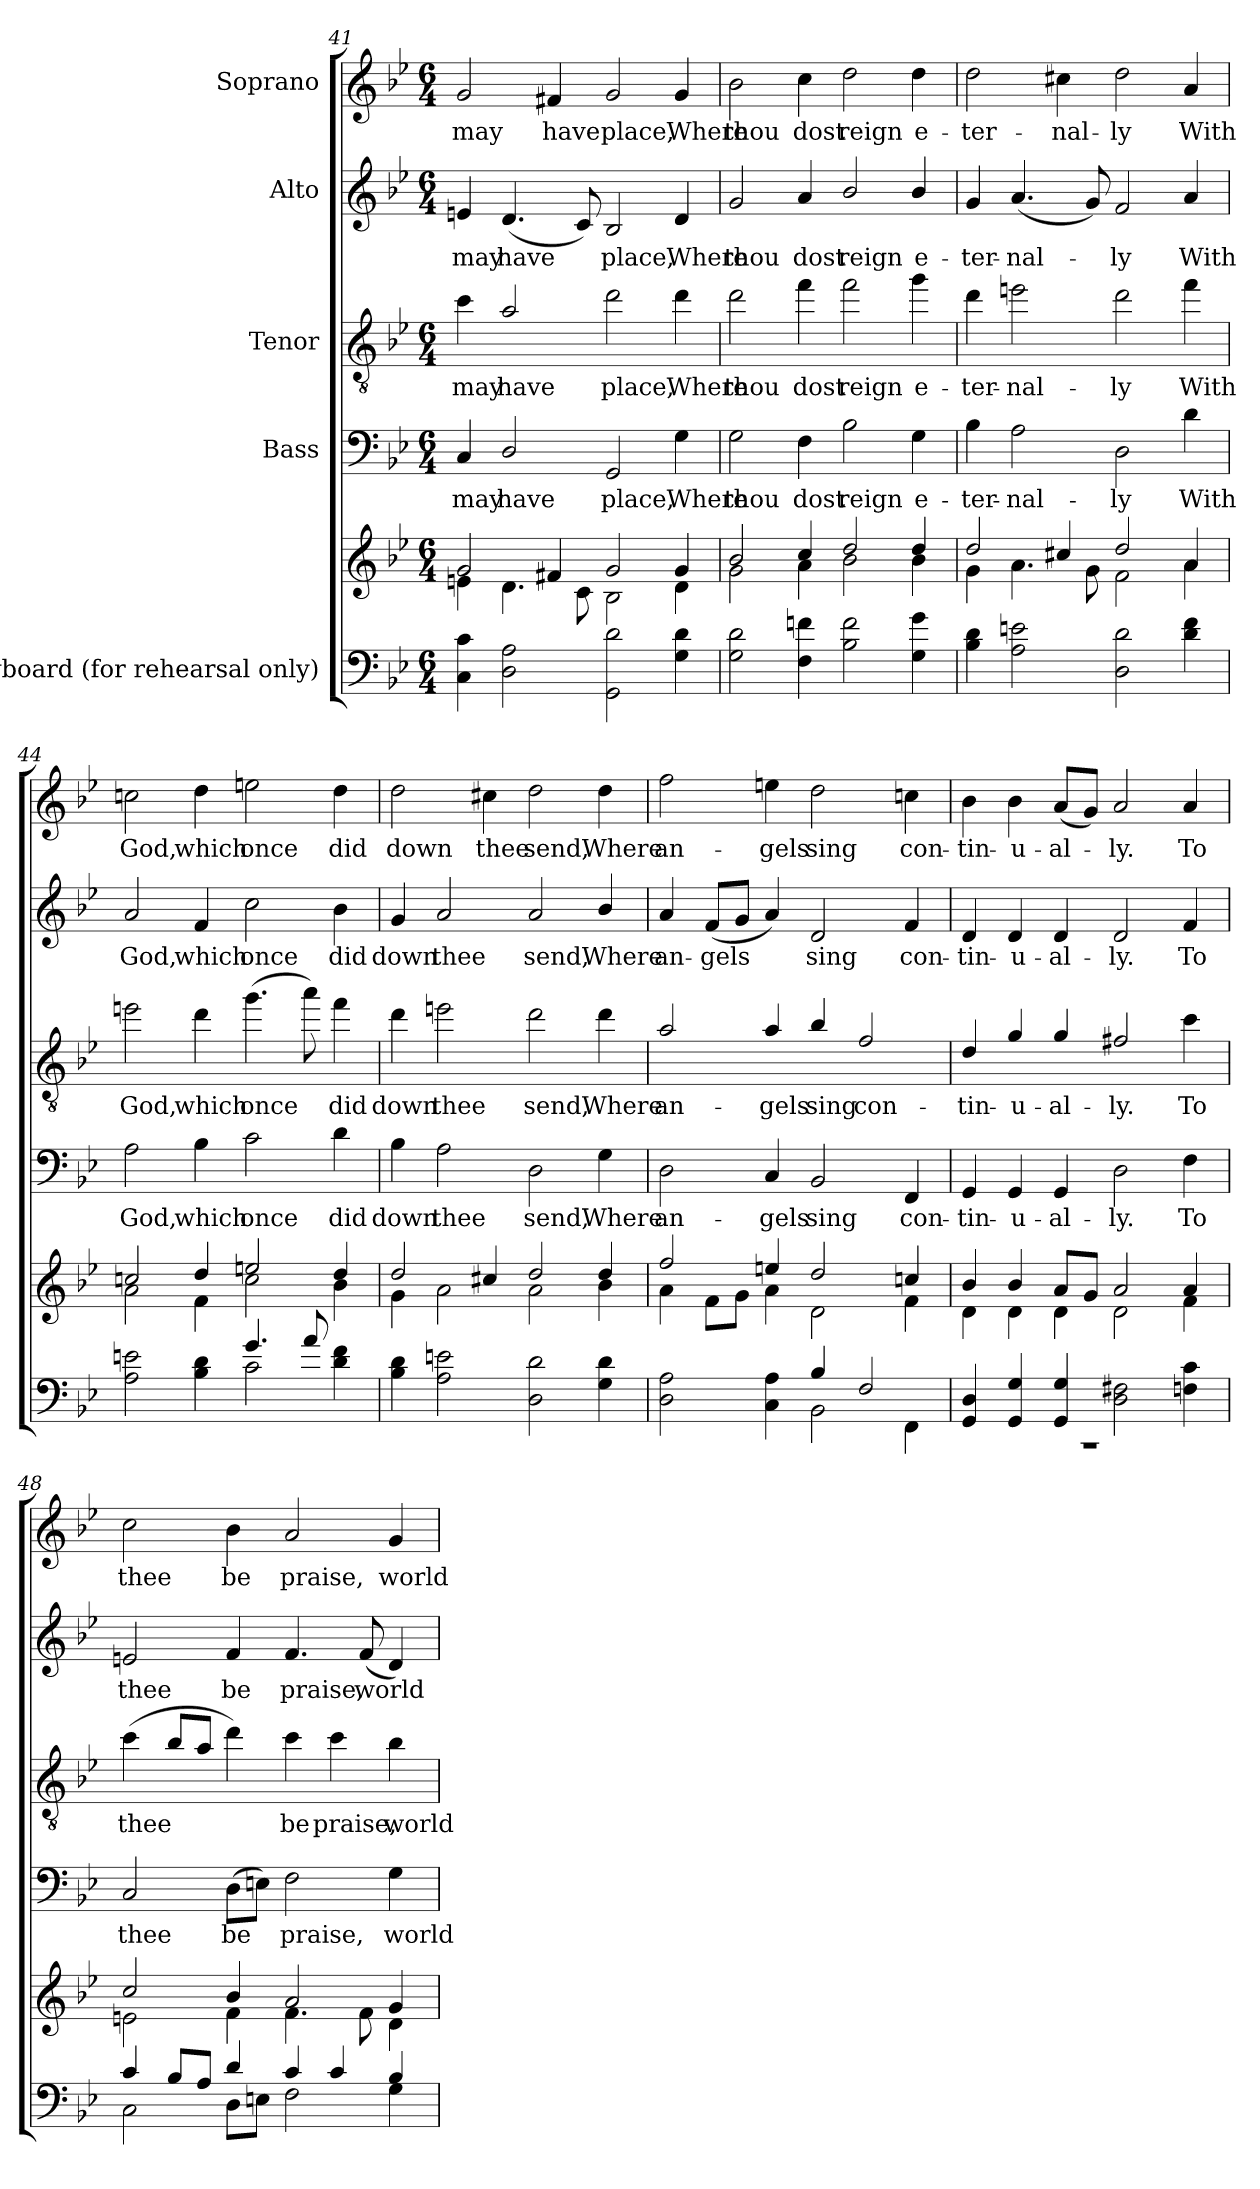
**kern	**kern	**kern	**text	**kern	**text	**kern	**text	**kern	**text
*part5	*part5	*part4	*part4	*part3	*part3	*part2	*part2	*part1	*part1
*staff6	*staff5	*staff4	*staff4	*staff3	*staff3	*staff2	*staff2	*staff1	*staff1
*I"Keyboard (for rehearsal only)	*	*I"Bass	*	*I"Tenor	*	*I"Alto	*	*I"Soprano	*
*clefF4	*clefG2	*clefF4	*	*clefGv2	*	*clefG2	*	*clefG2	*
*	*	*	*	*ITrd7c12	*	*	*	*	*
*k[b-e-]	*k[b-e-]	*k[b-e-]	*	*k[b-e-]	*	*k[b-e-]	*	*k[b-e-]	*
*B-:	*B-:	*B-:	*	*B-:	*	*B-:	*	*B-:	*
*M6/4	*M6/4	*M6/4	*	*M6/4	*	*M6/4	*	*M6/4	*
=41	=41	=41	=41	=41	=41	=41	=41	=41	=41
*	*^	*	*	*	*	*	*	*	*
!	!	!	!	!LO:LY:b	!	!LO:LY:b	!	!LO:LY:b	!	!LO:LY:b
4c\ 4C\	2g/	4en\	4C/	may	4c\	may	4en/	may	2g/	may
!	!	!	!	!LO:LY:b	!	!LO:LY:b	!	!LO:LY:b	!	!
2A\ 2D\	.	4.d\	2D/	have	2A/	have	(4.d/	have	.	.
!	!	!	!	!	!	!	!	!	!	!LO:LY:b
.	4f#X/	.	.	.	.	.	.	.	4f#X/	have
.	.	8c\	.	.	.	.	8c/)	.	.	.
!	!	!	!	!LO:LY:b	!	!LO:LY:b	!	!LO:LY:b	!	!LO:LY:b
2d\ 2GG\	2g/	2B-\	2GG/	place,	2d\	place,	2B-/	place,	2g/	place,
!	!	!	!	!LO:LY:b	!	!LO:LY:b	!	!LO:LY:b	!	!LO:LY:b
4d\ 4G\	4g/	4d\	4G\	Where	4d\	Where	4d/	Where	4g/	Where
=42	=42	=42	=42	=42	=42	=42	=42	=42	=42	=42
!	!	!	!	!LO:LY:b	!	!LO:LY:b	!	!LO:LY:b	!	!LO:LY:b
2d\ 2G\	2b-/	2g\	2G\	thou	2d\	thou	2g/	thou	2b-\	thou
!	!	!	!	!LO:LY:b	!	!LO:LY:b	!	!LO:LY:b	!	!LO:LY:b
4fn\ 4F\	4cc/	4a\	4F\	dost	4f\	dost	4a/	dost	4cc\	dost
!	!	!	!	!LO:LY:b	!	!LO:LY:b	!	!LO:LY:b	!	!LO:LY:b
2f\ 2B-\	2dd/	2b-\	2B-\	reign	2f\	reign	2b-/	reign	2dd\	reign
!	!	!	!	!LO:LY:b	!	!LO:LY:b	!	!LO:LY:b	!	!LO:LY:b
4g\ 4G\	4dd/	4b-\	4G\	e-	4g\	e-	4b-/	e-	4dd\	e-
=43	=43	=43	=43	=43	=43	=43	=43	=43	=43	=43
!	!	!	!	!LO:LY:b	!	!LO:LY:b	!	!LO:LY:b	!	!LO:LY:b
4d\ 4B-\	2dd/	4g\	4B-\	ter-	4d\	ter-	4g/	ter-	2dd\	ter-
!	!	!	!	!LO:LY:b	!	!LO:LY:b	!	!LO:LY:b	!	!
2en\ 2A\	.	4.a\	2A\	nal-	2en\	nal-	(4.a/	nal-	.	.
!	!	!	!	!	!	!	!	!	!	!LO:LY:b
.	4cc#X/	.	.	.	.	.	.	.	4cc#X\	nal-
.	.	8g\	.	.	.	.	8g/)	.	.	.
!	!	!	!	!LO:LY:b	!	!LO:LY:b	!	!LO:LY:b	!	!LO:LY:b
2d\ 2D\	2dd/	2f\	2D\	ly	2d\	ly	2f/	ly	2dd\	ly
!	!	!	!	!LO:LY:b	!	!LO:LY:b	!	!LO:LY:b	!	!LO:LY:b
4f\ 4d\	4a/	4a\	4d\	With	4f\	With	4a/	With	4a/	With
=44	=44	=44	=44	=44	=44	=44	=44	=44	=44	=44
*^	*	*	*	*	*	*	*	*	*	*
!	!	!	!	!	!LO:LY:b	!	!LO:LY:b	!	!LO:LY:b	!	!LO:LY:b
2en\ 2A\	2.ryy	2ccn/	2a\	2A\	God,	2en\	God,	2a/	God,	2ccn\	God,
!	!	!	!	!	!LO:LY:b	!	!LO:LY:b	!	!LO:LY:b	!	!LO:LY:b
4d\ 4B-\	.	4dd/	4f\	4B-\	which	4d\	which	4f/	which	4dd\	which
!	!	!	!	!	!LO:LY:b	!	!LO:LY:b	!	!LO:LY:b	!	!LO:LY:b
4.g/	2c\	2een/	2cc\	2c\	once	(4.g\	once	2cc\	once	2een\	once
8a/	.	.	.	.	.	8a\)	.	.	.	.	.
!	!	!	!	!	!LO:LY:b	!	!LO:LY:b	!	!LO:LY:b	!	!LO:LY:b
4f\ 4d\	4ryy	4dd/	4b-\	4d\	did	4f\	did	4b-\	did	4dd\	did
=45	=45	=45	=45	=45	=45	=45	=45	=45	=45	=45	=45
!	!	!	!	!	!LO:LY:b	!	!LO:LY:b	!	!LO:LY:b	!	!LO:LY:b
*v	*v	*	*	*	*	*	*	*	*	*	*
4d\ 4B-\	2dd/	4g\	4B-\	down	4d\	down	4g/	down	2dd\	down
!	!	!	!	!LO:LY:b	!	!LO:LY:b	!	!LO:LY:b	!	!
2en\ 2A\	.	2a\	2A\	thee	2en\	thee	2a/	thee	.	.
!	!	!	!	!	!	!	!	!	!	!LO:LY:b
.	4cc#X/	.	.	.	.	.	.	.	4cc#X\	thee
!	!	!	!	!LO:LY:b	!	!LO:LY:b	!	!LO:LY:b	!	!LO:LY:b
2d\ 2D\	2dd/	2a\	2D\	send,	2d\	send,	2a/	send,	2dd\	send,
!	!	!	!	!LO:LY:b	!	!LO:LY:b	!	!LO:LY:b	!	!LO:LY:b
4d\ 4G\	4dd/	4b-\	4G\	Where	4d\	Where	4b-/	Where	4dd\	Where
=46	=46	=46	=46	=46	=46	=46	=46	=46	=46	=46
*^	*	*	*	*	*	*	*	*	*	*
!	!	!	!	!	!LO:LY:b	!	!LO:LY:b	!	!LO:LY:b	!	!LO:LY:b
2A\ 2D\	2.ryy	2ff/	4a\	2D\	an-	2A/	an-	4a/	an-	2ff\	an-
!	!	!	!	!	!	!	!	!	!LO:LY:b	!	!
.	.	.	8f\L	.	.	.	.	(8f/L	gels	.	.
.	.	.	8g\J	.	.	.	.	8g/J	.	.	.
!	!	!	!	!	!LO:LY:b	!	!LO:LY:b	!	!	!	!LO:LY:b
4A\ 4C\	.	4een/	4a\	4C/	gels	4A/	gels	4a/)	.	4een\	gels
!	!	!	!	!	!LO:LY:b	!	!LO:LY:b	!	!LO:LY:b	!	!LO:LY:b
4B-/	2BB-\	2dd/	2d\	2BB-/	sing	4B-/	sing	2d/	sing	2dd\	sing
!	!	!	!	!	!	!	!LO:LY:b	!	!	!	!
2F/	.	.	.	.	.	2F/	con-	.	.	.	.
!	!	!	!	!	!LO:LY:b	!	!	!	!LO:LY:b	!	!LO:LY:b
.	4FF\	4ccn/	4f\	4FF/	con-	.	.	4f/	con-	4ccn\	con-
=47	=47	=47	=47	=47	=47	=47	=47	=47	=47	=47	=47
!	!LO:N:vis=1	!	!	!	!LO:LY:b	!	!LO:LY:b	!	!LO:LY:b	!	!LO:LY:b
4D/ 4GG/	1.r	4b-/	4d\	4GG/	tin-	4D/	tin-	4d/	tin-	4b-\	tin-
!	!	!	!	!	!LO:LY:b	!	!LO:LY:b	!	!LO:LY:b	!	!LO:LY:b
4G/ 4GG/	.	4b-/	4d\	4GG/	u-	4G/	u-	4d/	u-	4b-\	u-
!	!	!	!	!	!LO:LY:b	!	!LO:LY:b	!	!LO:LY:b	!	!LO:LY:b
4G/ 4GG/	.	8a/L	4d\	4GG/	al-	4G/	al-	4d/	al-	(8a/L	al-
.	.	8g/J	.	.	.	.	.	.	.	8g/J)	.
!	!	!	!	!	!LO:LY:b	!	!LO:LY:b	!	!LO:LY:b	!	!LO:LY:b
2F#X\ 2D\	.	2a/	2d\	2D\	ly.	2F#X/	ly.	2d/	ly.	2a/	ly.
!	!	!	!	!	!LO:LY:b	!	!LO:LY:b	!	!LO:LY:b	!	!LO:LY:b
4c\ 4Fn\	.	4a/	4f\	4F\	To	4c\	To	4f/	To	4a/	To
=48	=48	=48	=48	=48	=48	=48	=48	=48	=48	=48	=48
!	!	!	!	!	!LO:LY:b	!	!LO:LY:b	!	!LO:LY:b	!	!LO:LY:b
4c/	2C\	2cc/	2en\	2C/	thee	(4c\	thee	2en/	thee	2cc\	thee
8B-/L	.	.	.	.	.	8B-/L	.	.	.	.	.
8A/J	.	.	.	.	.	8A/J	.	.	.	.	.
!	!	!	!	!	!LO:LY:b	!	!	!	!LO:LY:b	!	!LO:LY:b
4d/	8D\L	4b-/	4f\	(8D\L	be	4d\)	.	4f/	be	4b-\	be
.	8En\J	.	.	8En\J)	.	.	.	.	.	.	.
!	!	!	!	!	!LO:LY:b	!	!LO:LY:b	!	!LO:LY:b	!	!LO:LY:b
4c/	2F\	2a/	4.f\	2F\	praise,	4c\	be	4.f/	praise,	2a/	praise,
!	!	!	!	!	!	!	!LO:LY:b	!	!	!	!
4c/	.	.	.	.	.	4c\	praise,	.	.	.	.
!	!	!	!	!	!	!	!	!	!LO:LY:b	!	!
.	.	.	8f\	.	.	.	.	(8f/	world	.	.
!	!	!	!	!	!LO:LY:b	!	!LO:LY:b	!	!	!	!LO:LY:b
4B-/	4G\	4g/	4d\	4G\	world	4B-\	world	4d/)	.	4g/	world
*v	*v	*	*	*	*	*	*	*	*	*	*
*	*v	*v	*	*	*	*	*	*	*	*
=	=	=	=	=	=	=	=	=	=
*-	*-	*-	*-	*-	*-	*-	*-	*-	*-
